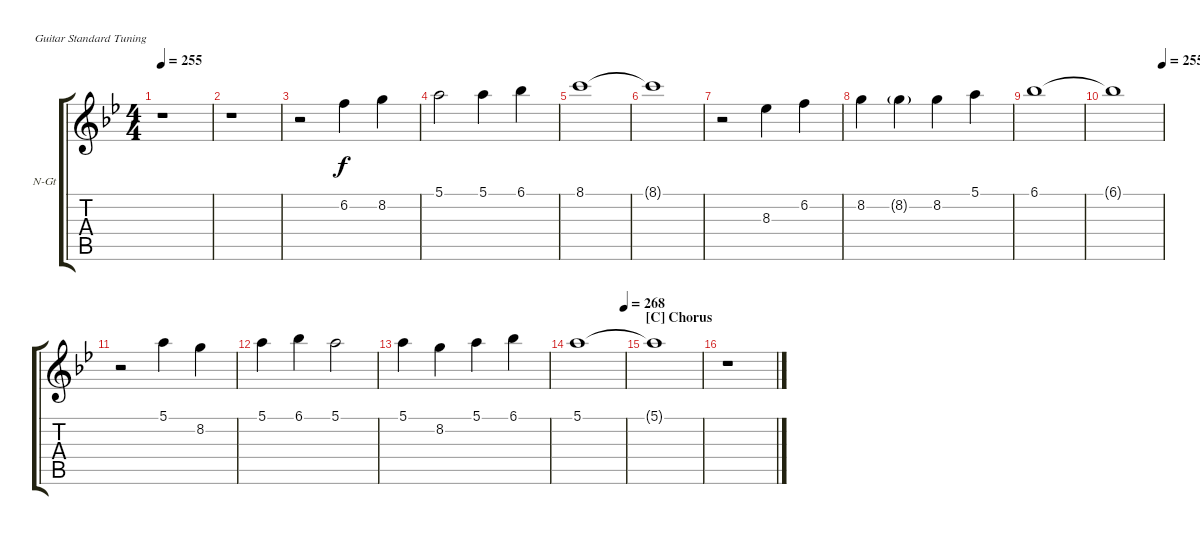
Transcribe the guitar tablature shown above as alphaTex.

\defaultSystemsLayout 4
\bracketExtendMode groupsimilarinstruments
\firstSystemTrackNameOrientation horizontal
\otherSystemsTrackNameOrientation horizontal
\track ("Solo Classic Guitar" "N-Gt") {instrument acousticguitarnylon}
\staff {score tabs}
\tuning (E4 B3 G3 D3 A2 E2)
\ts (4 4)
\tempo 255
\clef g2
\ks gminor
r.1{dy f} |
r.1 |
r.2 6.2.4 8.2.4 |
5.1.2 5.1.4 6.1.4 |
8.1.1 |
8.1{t}.1 |
r.2 8.3.4 6.2.4 |
8.2.4 8.2{g}.4 8.2.4 5.1.4 |
6.1.1 |
\tempo (255 1)
6.1{t}.1 |
r.2 5.1.4 8.2.4 |
5.1.4 6.1.4 5.1.2 |
5.1.4 8.2.4 5.1.4 6.1.4 |
\tempo (268 0.99375)
5.1.1 |
\section ("C" "Chorus")
5.1{t}.1 |
r.1
